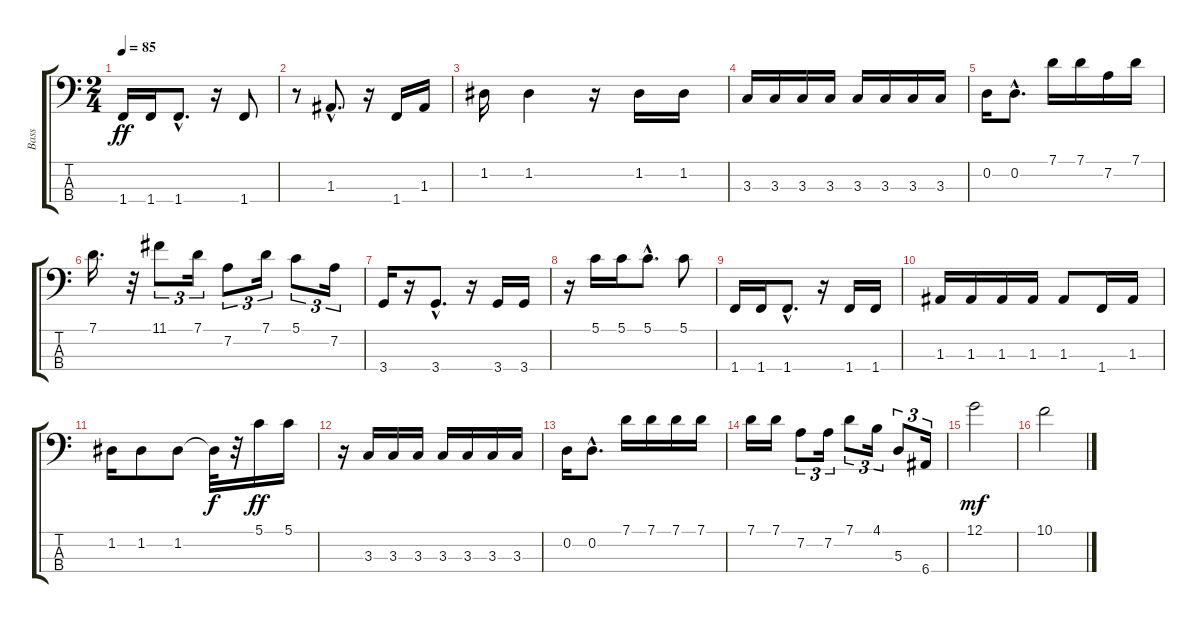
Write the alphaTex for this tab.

\track ("Bass" "Bass") {instrument electricbassfinger}
\staff {score tabs}
\tuning (G2 D2 A1 E1) {hide}
\ts (2 4)
\tempo 85
\clef f4
\ks c
1.4.16{dy ff} 1.4.16 1.4{hac}.8{d} r.16 1.4.8 |
r.8 1.3{hac}.8{d} r.16 1.4.16 1.3.16 |
1.2.16 1.2.4 r.16 1.2.16 1.2.16 |
3.3.16 3.3.16 3.3.16 3.3.16 3.3.16 3.3.16 3.3.16 3.3.16 |
0.2.16 0.2{hac}.8{d} 7.1.16 7.1.16 7.2.16 7.1.16 |
7.1.16{d} r.32 11.1.8{tu (3 2)} 7.1.16{tu (3 2)} 7.2.8{tu (3 2)} 7.1.16{tu (3 2)} 5.1.8{tu (3 2)} 7.2.16{tu (3 2)} |
3.4.16 r.16 3.4{hac}.8{d} r.16 3.4.16 3.4.16 |
r.16 5.1.16 5.1.16 5.1{hac}.8{d} 5.1.8 |
1.4.16 1.4.16 1.4{hac}.8{d} r.16 1.4.16 1.4.16 |
1.3.16 1.3.16 1.3.16 1.3.16 1.3.8 1.4.16 1.3.16 |
1.2.16 1.2.8 1.2.8 1.2{t}.32{dy f} r.32 5.1.16{dy ff} 5.1.16 |
r.16 3.3.16 3.3.16 3.3.16 3.3.16 3.3.16 3.3.16 3.3.16 |
0.2.16 0.2{hac}.8{d} 7.1.16 7.1.16 7.1.16 7.1.16 |
7.1.16 7.1.16 7.2.8{tu (3 2)} 7.2.16{tu (3 2)} 7.1.8{tu (3 2)} 4.1.16{tu (3 2)} 5.3.8{tu (3 2)} 6.4.16{tu (3 2)} |
12.1.2{dy mf} |
10.1.2
